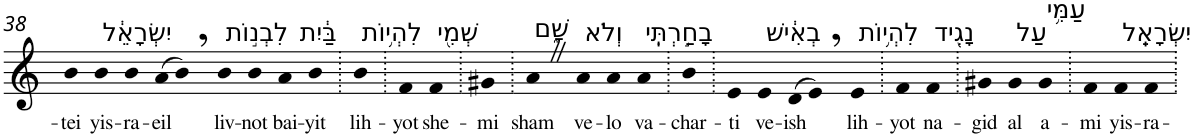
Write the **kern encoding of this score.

**kern	**text
*part1	*part1
*staff1	*staff1
*I"Piano	*
*I'Pno	*
!!LO:PB:g=z
*clefG2	*
*k[]	*
=38	=38
!	!LO:LY:b
4b	-tei
!LO:TX:a:t=יִשְׂרָאֵ֔ל	!
!	!LO:LY:b
4b	yis-
!	!LO:LY:b
4b	-ra-
!	!LO:LY:b
(>8a	-eil
8b,)	.
!LO:TX:a:t=לִבְנ֣וֹת	!
!	!LO:LY:b
4b	liv-
!	!LO:LY:b
4b	-not
!LO:TX:a:t=בַּ֔יִת	!
!	!LO:LY:b
4a	bai-
!	!LO:LY:b
4b	-yit
=39.	=39.
!LO:TX:a:t=לִהְי֥וֹת	!
!	!LO:LY:b
4b	lih-
=40.	=40.
!	!LO:LY:b
4f	-yot
!LO:TX:a:t=שְׁמִ֖י	!
!	!LO:LY:b
4f	she-
=41.	=41.
!	!LO:LY:b
4g#X	-mi
=42.	=42.
!LO:TX:a:t=שָׁ֑ם	!
!	!LO:LY:b
4aZ	sham
!LO:TX:a:t=וְלֹא	!
!	!LO:LY:b
4a	ve-
!	!LO:LY:b
4a	-lo
!LO:TX:a:t=בָחַ֣רְתִּֽי	!
!	!LO:LY:b
4a	va-
=43.	=43.
!	!LO:LY:b
4b	-char-
=44.	=44.
!	!LO:LY:b
4e	-ti
!LO:TX:a:t=בְאִ֔ישׁ	!
!	!LO:LY:b
4e	ve-
!	!LO:LY:b
(>8d	-ish
8e,)	.
!LO:TX:a:t=לִהְי֥וֹת	!
!	!LO:LY:b
4e	lih-
=45.	=45.
!	!LO:LY:b
4f	-yot
!LO:TX:a:t=נָגִ֖יד	!
!	!LO:LY:b
4f	na-
=46.	=46.
!	!LO:LY:b
4g#X	-gid
!LO:TX:a:t=עַל	!
!	!LO:LY:b
4g#	al
!LO:TX:a:t=עַמִּ֥י	!
!	!LO:LY:b
4g#	a-
=47.	=47.
!	!LO:LY:b
4f	-mi
!LO:TX:a:t=יִשְׂרָאֵֽל	!
!	!LO:LY:b
4f	yis-
!	!LO:LY:b
4f	-ra-
=.	=.
*-	*-
